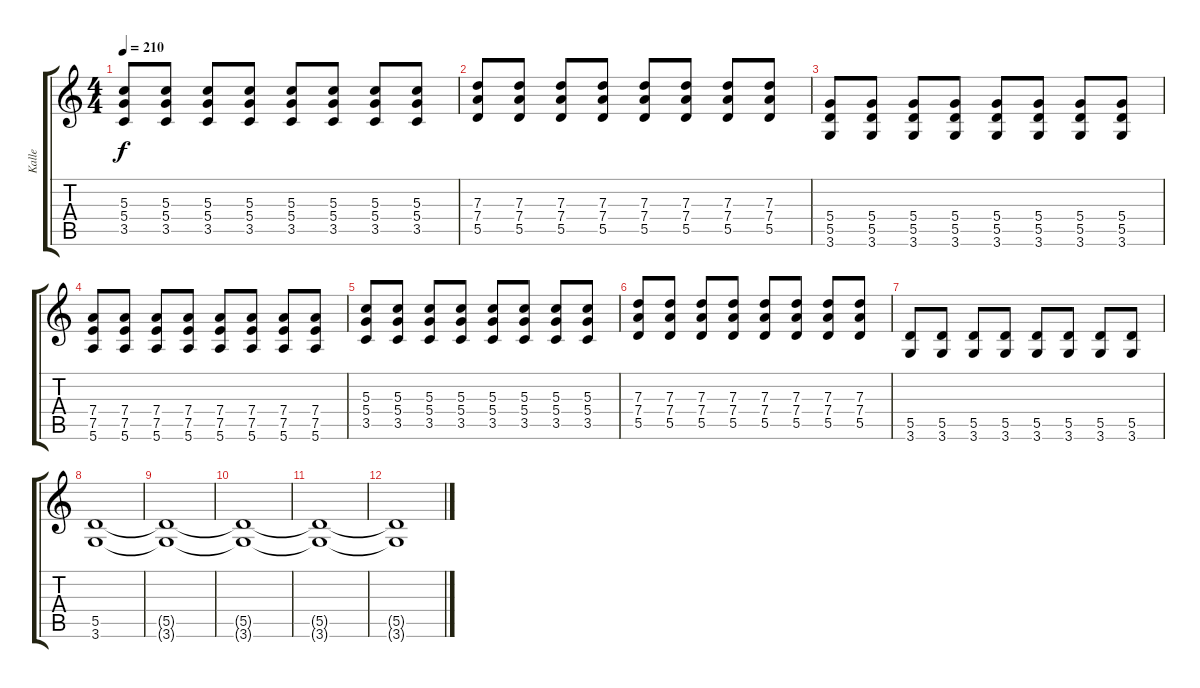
\track ("Kalle" "Kalle") {instrument distortionguitar}
\staff {score tabs}
\tuning (E4 B3 G3 D3 A2 E2) {hide}
\ts (4 4)
\tempo 210
\clef g2
\ks c
(5.3 5.4 3.5).8{dy f} (5.3 5.4 3.5).8 (5.3 5.4 3.5).8 (5.3 5.4 3.5).8 (5.3 5.4 3.5).8 (5.3 5.4 3.5).8 (5.3 5.4 3.5).8 (5.3 5.4 3.5).8 |
(7.3 7.4 5.5).8 (7.3 7.4 5.5).8 (7.3 7.4 5.5).8 (7.3 7.4 5.5).8 (7.3 7.4 5.5).8 (7.3 7.4 5.5).8 (7.3 7.4 5.5).8 (7.3 7.4 5.5).8 |
(5.4 5.5 3.6).8 (5.4 5.5 3.6).8 (5.4 5.5 3.6).8 (5.4 5.5 3.6).8 (5.4 5.5 3.6).8 (5.4 5.5 3.6).8 (5.4 5.5 3.6).8 (5.4 5.5 3.6).8 |
(7.4 7.5 5.6).8 (7.4 7.5 5.6).8 (7.4 7.5 5.6).8 (7.4 7.5 5.6).8 (7.4 7.5 5.6).8 (7.4 7.5 5.6).8 (7.4 7.5 5.6).8 (7.4 7.5 5.6).8 |
(5.3 5.4 3.5).8 (5.3 5.4 3.5).8 (5.3 5.4 3.5).8 (5.3 5.4 3.5).8 (5.3 5.4 3.5).8 (5.3 5.4 3.5).8 (5.3 5.4 3.5).8 (5.3 5.4 3.5).8 |
(7.3 7.4 5.5).8 (7.3 7.4 5.5).8 (7.3 7.4 5.5).8 (7.3 7.4 5.5).8 (7.3 7.4 5.5).8 (7.3 7.4 5.5).8 (7.3 7.4 5.5).8 (7.3 7.4 5.5).8 |
(5.5 3.6).8 (5.5 3.6).8 (5.5 3.6).8 (5.5 3.6).8 (5.5 3.6).8 (5.5 3.6).8 (5.5 3.6).8 (5.5 3.6).8 |
(5.5 3.6).1 |
(5.5{t} 3.6{t}).1 |
(5.5{t} 3.6{t}).1 |
(5.5{t} 3.6{t}).1 |
(5.5{t} 3.6{t}).1
